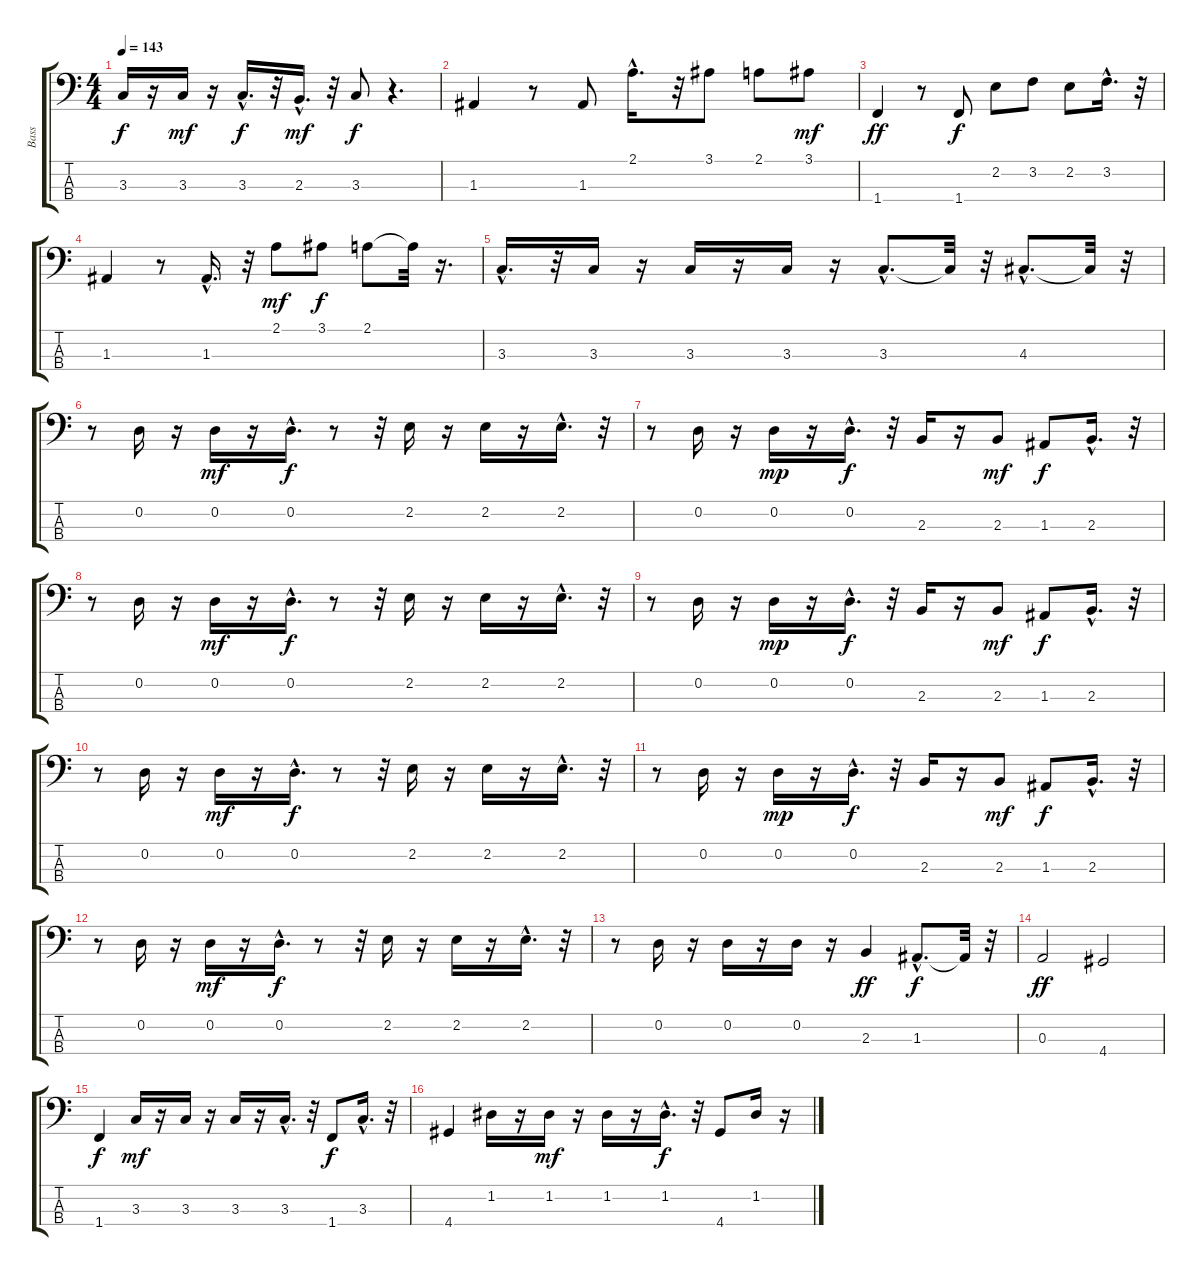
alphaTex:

\track ("Bass" "Bass") {instrument electricbassfinger}
\staff {score tabs}
\tuning (G2 D2 A1 E1) {hide}
\ts (4 4)
\tempo 143
\clef f4
\ks c
3.3.16{dy f} r.16 3.3.16{dy mf} r.16 3.3{hac}.16{d dy f} r.32 2.3{hac}.16{d dy mf} r.32 3.3.8{dy f} r.4{d} |
1.3.4 r.8 1.3.8 2.1{hac}.16{d} r.32 3.1.8 2.1.8 3.1.8{dy mf} |
1.4.4{dy ff} r.8 1.4.8{dy f} 2.2.8 3.2.8 2.2.8 3.2{hac}.16{d} r.32 |
1.3.4 r.8 1.3{hac}.16{d} r.32 2.1.8{dy mf} 3.1.8{dy f} 2.1.8 2.1{t}.32 r.16{d} |
3.3{hac}.16{d} r.32 3.3.16 r.16 3.3.16 r.16 3.3.16 r.16 3.3{hac}.8{d} 3.3{t}.32 r.32 4.3{hac}.8{d} 4.3{t}.32 r.32 |
r.8 0.2.16 r.16 0.2.16{dy mf} r.16 0.2{hac}.16{d dy f} r.8 r.32 2.2.16 r.16 2.2.16 r.16 2.2{hac}.16{d} r.32 |
r.8 0.2.16 r.16 0.2.16{dy mp} r.16 0.2{hac}.16{d dy f} r.32 2.3.16 r.16 2.3.8{dy mf} 1.3.8{dy f} 2.3{hac}.16{d} r.32 |
r.8 0.2.16 r.16 0.2.16{dy mf} r.16 0.2{hac}.16{d dy f} r.8 r.32 2.2.16 r.16 2.2.16 r.16 2.2{hac}.16{d} r.32 |
r.8 0.2.16 r.16 0.2.16{dy mp} r.16 0.2{hac}.16{d dy f} r.32 2.3.16 r.16 2.3.8{dy mf} 1.3.8{dy f} 2.3{hac}.16{d} r.32 |
r.8 0.2.16 r.16 0.2.16{dy mf} r.16 0.2{hac}.16{d dy f} r.8 r.32 2.2.16 r.16 2.2.16 r.16 2.2{hac}.16{d} r.32 |
r.8 0.2.16 r.16 0.2.16{dy mp} r.16 0.2{hac}.16{d dy f} r.32 2.3.16 r.16 2.3.8{dy mf} 1.3.8{dy f} 2.3{hac}.16{d} r.32 |
r.8 0.2.16 r.16 0.2.16{dy mf} r.16 0.2{hac}.16{d dy f} r.8 r.32 2.2.16 r.16 2.2.16 r.16 2.2{hac}.16{d} r.32 |
r.8 0.2.16 r.16 0.2.16 r.16 0.2.16 r.16 2.3.4{dy ff} 1.3{hac}.8{d dy f} 1.3{t}.32 r.32 |
0.3.2{dy ff} 4.4.2 |
1.4.4{dy f} 3.3.16{dy mf} r.16 3.3.16 r.16 3.3.16 r.16 3.3{hac}.16{d} r.32 1.4.8{dy f} 3.3{hac}.16{d} r.32 |
4.4.4 1.2.16 r.16 1.2.16{dy mf} r.16 1.2.16 r.16 1.2{hac}.16{d dy f} r.32 4.4.8 1.2.16 r.16
